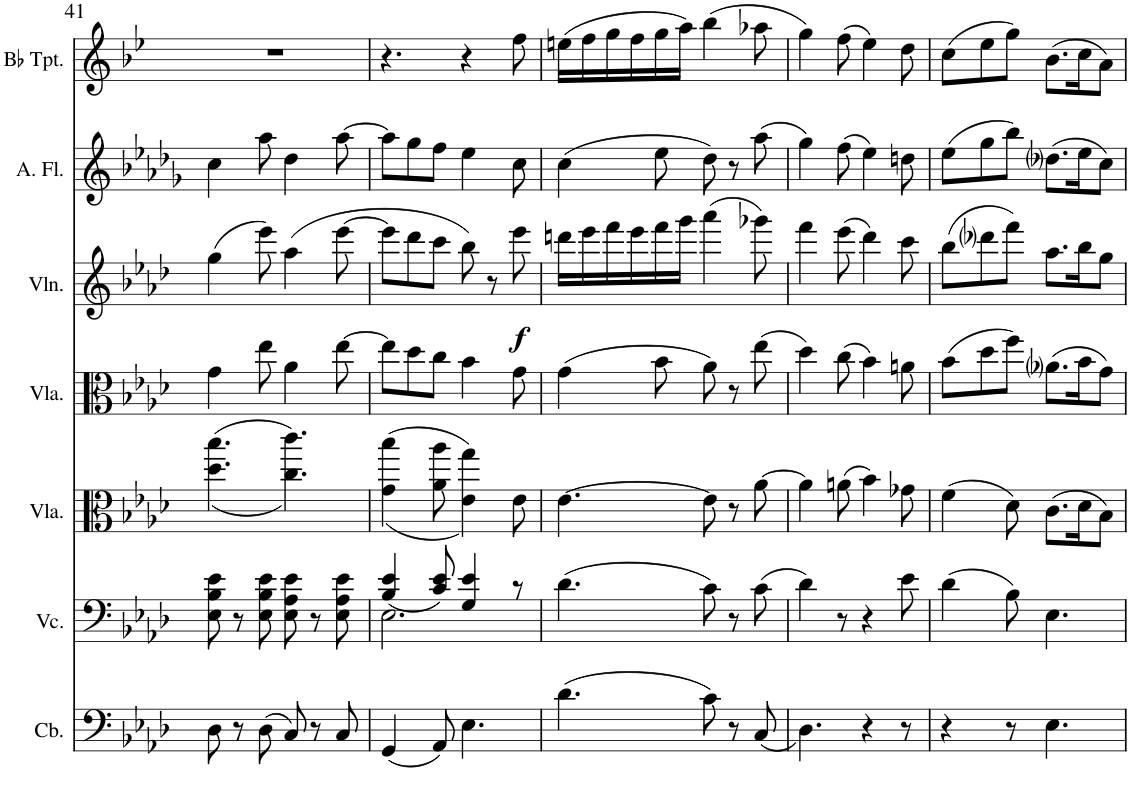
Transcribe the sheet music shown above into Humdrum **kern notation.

**kern	**kern	**kern	**kern	**kern	**dynam	**kern	**kern
*part7	*part6	*part5	*part4	*part3	*part3	*part2	*part1
*staff7	*staff6	*staff5	*staff4	*staff3	*staff3	*staff2	*staff1
*I"Contrabass	*I"Violoncello	*I"Viola	*I"Viola	*I"Violin	*	*I"Alto Flute	*I"Bb Trumpet
*I'Cb.	*I'Vc.	*I'Vla.	*I'Vla.	*I'Vln.	*	*I'A. Fl.	*I'Bb Tpt.
!!LO:PB:g=z
*clefF4	*clefF4	*clefC3	*clefC3	*clefG2	*	*clefG2	*clefG2
*Trd7c12	*	*	*	*	*	*Trd3c5	*Trd1c2
*k[b-e-a-d-]	*k[b-e-a-d-]	*k[b-e-a-d-]	*k[b-e-a-d-]	*k[b-e-a-d-]	*	*k[b-e-a-d-g-]	*k[b-e-]
*M6/8	*M6/8	*M6/8	*M6/8	*M6/8	*	*M6/8	*M6/8
=41	=41	=41	=41	=41	=41	=41	=41
8D-\	8E-\ 8B-\ 8e-\	(<(>4.dd-\ 4.bb-\	4g\	(>4gg\	.	4cc\	2.r
8r	8r	.	.	.	.	.	.
(>8D-\	8E-\ 8B-\ 8e-\	.	8ee-\	8eee-\)	.	8aa-\	.
8C/)	8E-\ 8A-\ 8e-\	4.cc\ 4.ccc\))	4a-\	(>4aa-\	.	4dd-\	.
8r	8r	.	.	.	.	.	.
8C/	8E-\ 8A-\ 8e-\	.	[8ee-\	[8eee-\	.	[8aa-\	.
=42	=42	=42	=42	=42	=42	=42	=42
*	*^	*	*	*	*	*	*
(<4GG/	(<4B-/ 4e-/	2.E-\	(<(>4g\ 4bb-\	8ee-\L]	8eee-\L]	.	8aa-\L]	4.r
.	.	.	.	8dd-\	8ddd-\	.	8gg-\	.
8AA-/)	8c/ 8e-/)	.	8a-\ 8aa-\	8cc\J	8ccc\J	.	8ff\J	.
4.E-\	4G/ 4e-/	.	4e-\ 4gg\))	4b-\	8bb-\)	.	4ee-\	4r
.	.	.	.	.	8r	.	.	.
!	!	!	!	!	!	!LO:DY:b	!	!
.	8r	.	8e-\	8g\	8eee-\	f	8cc\	8ff\
*	*v	*v	*	*	*	*	*	*
=43	=43	=43	=43	=43	=43	=43	=43
(>4.d-\	(>4.d-\	[4.e-\	(>4g\	16dddn\LL	.	(>4cc\	(>16een\LL
.	.	.	.	16eee-\	.	.	16ff\
.	.	.	.	16fff\	.	.	16gg\
.	.	.	.	16eee-\	.	.	16ff\
.	.	.	8b-\	16fff\	.	8ee-\	16gg\
.	.	.	.	16ggg\JJ	.	.	16aa\JJ)
8c\)	8c\)	8e-\]	8a-\)	(>4aaa-\	.	8dd-\)	(>4bb-\
8r	8r	8r	8r	.	.	8r	.
(<8C/	(>8c\	[8a-\	(>8ee-\	8ggg-X\)	.	(>8aa-\	8aa-X\
=44	=44	=44	=44	=44	=44	=44	=44
4.D-\)	4d-\)	4a-\]	4dd-\)	4fff\	.	4gg-\)	4gg\)
.	8r	(>8an\	(>8cc\	(>8eee-\	.	(>8ff\	(>8ff\
4r	4r	4b-\)	4b-\)	4ddd-\)	.	4ee-\)	4ee-\)
8r	8e-\	8g-X\	8an\	8ccc\	.	8ddn\	8dd\
=45	=45	=45	=45	=45	=45	=45	=45
4r	(>4d-\	(>4f\	(>8b-\L	(>8bb-\L	.	(>8ee-\L	(>8cc\L
.	.	.	8dd-\	8ddd-i\	.	8gg-\	8ee-\
8r	8B-\)	8d-\)	8ff\J)	8fff\J)	.	8bb-\J)	8gg\J)
4.E-\	4.E-\	(>8.c\L	(>8.a-i\L	8.aa-\L	.	(>8.dd-i\L	(>8.b-\L
.	.	16d-\K	16b-\K	16bb-\K	.	16ee-\K	16cc\K
.	.	8B-\J)	8g\J)	8gg\J	.	8cc\J)	8a\J)
=	=	=	=	=	=	=	=
*-	*-	*-	*-	*-	*-	*-	*-
